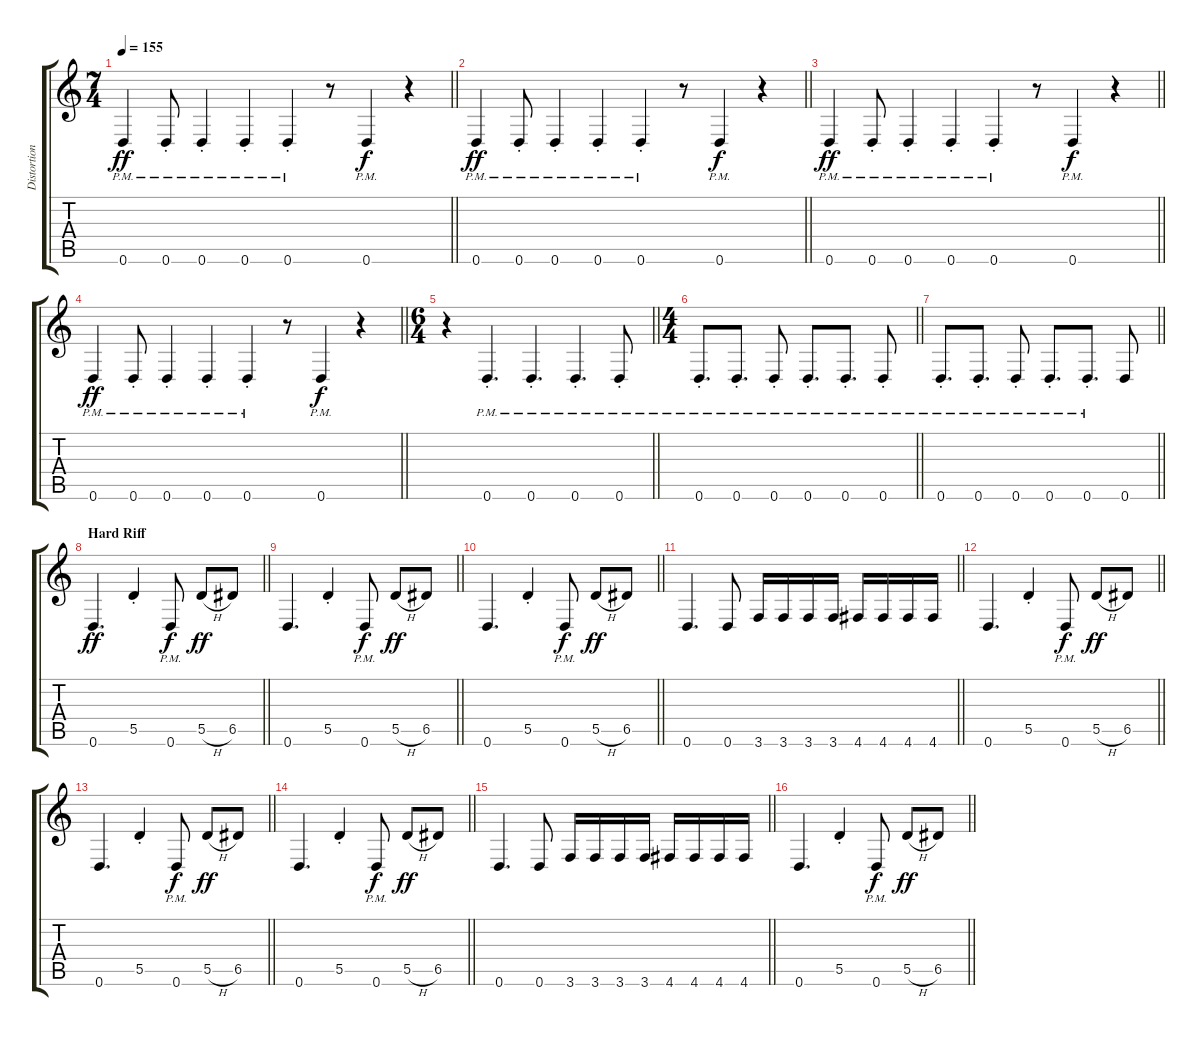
\track ("Distortion Guitar 2" "Distortion") {instrument overdrivenguitar}
\staff {score tabs}
\tuning (E4 B3 G3 D3 A2 D2) {hide}
\ts (7 4)
\tempo 155
\clef g2
\barLineRight lightlight
\ks c
0.6{pm st}.4{dy ff} 0.6{pm st}.8 0.6{pm st}.4 0.6{pm st}.4 0.6{pm st}.4 r.8 0.6{pm}.4{dy f} r.4 |
\barLineRight lightlight
0.6{pm st}.4{dy ff} 0.6{pm st}.8 0.6{pm st}.4 0.6{pm st}.4 0.6{pm st}.4 r.8 0.6{pm}.4{dy f} r.4 |
\barLineRight lightlight
0.6{pm st}.4{dy ff} 0.6{pm st}.8 0.6{pm st}.4 0.6{pm st}.4 0.6{pm st}.4 r.8 0.6{pm}.4{dy f} r.4 |
\barLineRight lightlight
0.6{pm st}.4{dy ff} 0.6{pm st}.8 0.6{pm st}.4 0.6{pm st}.4 0.6{pm st}.4 r.8 0.6{pm}.4{dy f} r.4 |
\ts (6 4)
\barLineRight lightlight
r.4 0.6{pm st}.4{d} 0.6{pm st}.4{d} 0.6{pm st}.4{d} 0.6{pm st}.8 |
\ts (4 4)
\barLineRight lightlight
0.6{pm st}.8{d} 0.6{pm st}.8{d} 0.6{pm st}.8 0.6{pm st}.8{d} 0.6{pm st}.8{d} 0.6{pm st}.8 |
\barLineRight lightlight
0.6{pm st}.8{d} 0.6{pm st}.8{d} 0.6{pm st}.8 0.6{pm st}.8{d} 0.6{pm st}.8{d} 0.6.8 |
\section ("" "Hard Riff")
\barLineRight lightlight
0.6.4{d dy ff volume 15 instrument distortionguitar} 5.5{st}.4 0.6{pm}.8{dy f} 5.5{h}.8{dy ff} 6.5.8 |
\barLineRight lightlight
0.6.4{d} 5.5{st}.4 0.6{pm}.8{dy f} 5.5{h}.8{dy ff} 6.5.8 |
\barLineRight lightlight
0.6.4{d} 5.5{st}.4 0.6{pm}.8{dy f} 5.5{h}.8{dy ff} 6.5.8 |
\barLineRight lightlight
0.6.4{d} 0.6.8 3.6.16 3.6.16 3.6.16 3.6.16 4.6.16 4.6.16 4.6.16 4.6.16 |
\barLineRight lightlight
0.6.4{d instrument distortionguitar} 5.5{st}.4 0.6{pm}.8{dy f} 5.5{h}.8{dy ff} 6.5.8 |
\barLineRight lightlight
0.6.4{d} 5.5{st}.4 0.6{pm}.8{dy f} 5.5{h}.8{dy ff} 6.5.8 |
\barLineRight lightlight
0.6.4{d} 5.5{st}.4 0.6{pm}.8{dy f} 5.5{h}.8{dy ff} 6.5.8 |
\barLineRight lightlight
0.6.4{d} 0.6.8 3.6.16 3.6.16 3.6.16 3.6.16 4.6.16 4.6.16 4.6.16 4.6.16 |
\barLineRight lightlight
0.6.4{d volume 15 instrument distortionguitar} 5.5{st}.4 0.6{pm}.8{dy f} 5.5{h}.8{dy ff} 6.5.8
